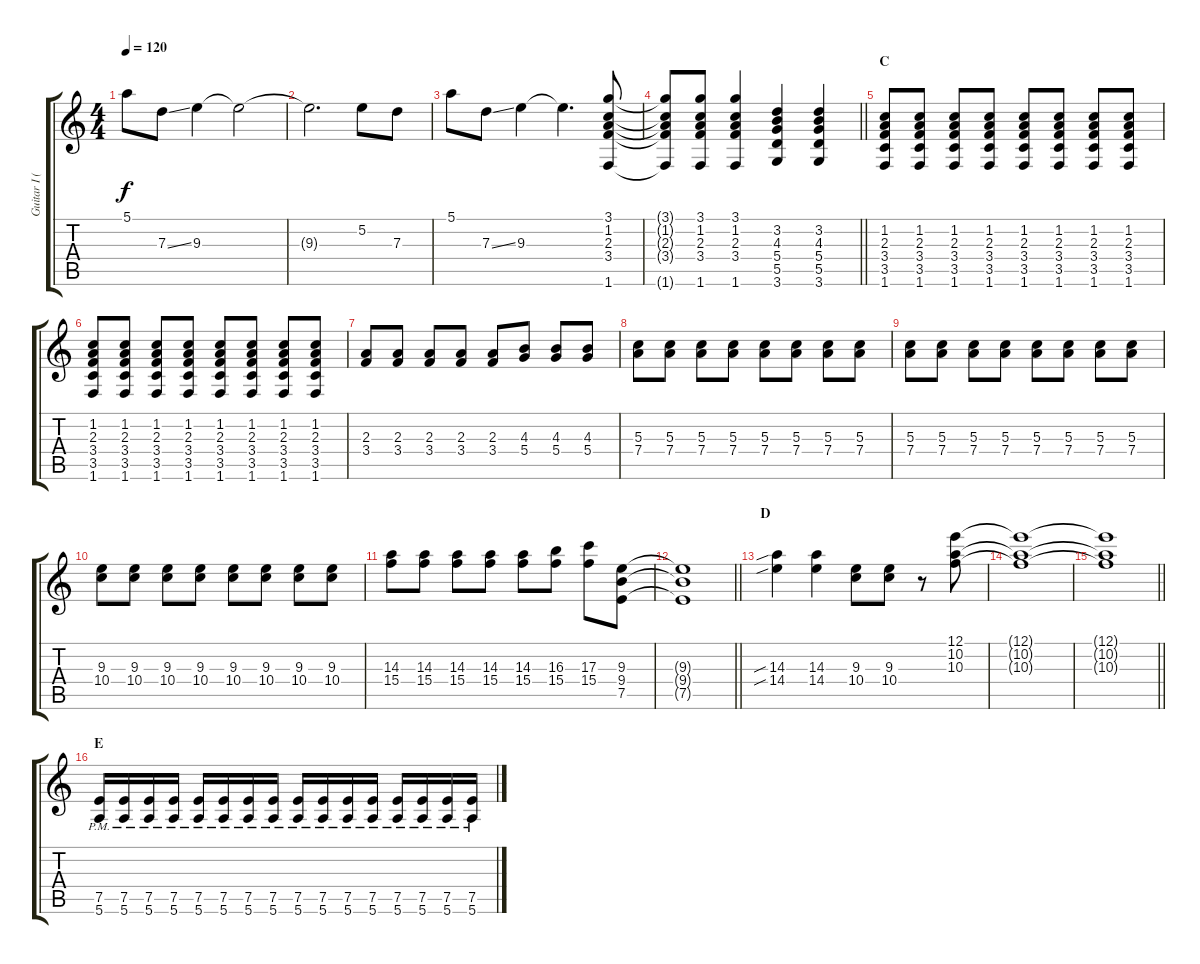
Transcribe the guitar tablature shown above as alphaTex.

\track ("Guitar I (Hitsugi)" "Guitar I (") {instrument distortionguitar}
\staff {score tabs}
\tuning (E4 B3 G3 D3 A2 E2) {hide}
\ts (4 4)
\tempo 120
\clef g2
\ks c
5.1.8{dy f} 7.3{ss}.8 9.3.4 9.3{t}.2 |
9.3{t}.2{d} 5.2.8 7.3.8 |
5.1.8 7.3{ss}.8 9.3.4 9.3{t}.4{d} (3.1 1.2 2.3 3.4 1.6).8 |
\barLineRight lightlight
(3.1{t} 1.2{t} 2.3{t} 3.4{t} 1.6{t}).8 (3.1 1.2 2.3 3.4 1.6).8 (3.1 1.2 2.3 3.4 1.6).4 (3.2 4.3 5.4 5.5 3.6).4 (3.2 4.3 5.4 5.5 3.6).4 |
\section ("" "C")
(1.2 2.3 3.4 3.5 1.6).8 (1.2 2.3 3.4 3.5 1.6).8 (1.2 2.3 3.4 3.5 1.6).8 (1.2 2.3 3.4 3.5 1.6).8 (1.2 2.3 3.4 3.5 1.6).8 (1.2 2.3 3.4 3.5 1.6).8 (1.2 2.3 3.4 3.5 1.6).8 (1.2 2.3 3.4 3.5 1.6).8 |
(1.2 2.3 3.4 3.5 1.6).8 (1.2 2.3 3.4 3.5 1.6).8 (1.2 2.3 3.4 3.5 1.6).8 (1.2 2.3 3.4 3.5 1.6).8 (1.2 2.3 3.4 3.5 1.6).8 (1.2 2.3 3.4 3.5 1.6).8 (1.2 2.3 3.4 3.5 1.6).8 (1.2 2.3 3.4 3.5 1.6).8 |
(2.3 3.4).8 (2.3 3.4).8 (2.3 3.4).8 (2.3 3.4).8 (2.3 3.4).8 (4.3 5.4).8 (4.3 5.4).8 (4.3 5.4).8 |
(5.3 7.4).8 (5.3 7.4).8 (5.3 7.4).8 (5.3 7.4).8 (5.3 7.4).8 (5.3 7.4).8 (5.3 7.4).8 (5.3 7.4).8 |
(5.3 7.4).8 (5.3 7.4).8 (5.3 7.4).8 (5.3 7.4).8 (5.3 7.4).8 (5.3 7.4).8 (5.3 7.4).8 (5.3 7.4).8 |
(9.3 10.4).8 (9.3 10.4).8 (9.3 10.4).8 (9.3 10.4).8 (9.3 10.4).8 (9.3 10.4).8 (9.3 10.4).8 (9.3 10.4).8 |
(14.3 15.4).8 (14.3 15.4).8 (14.3 15.4).8 (14.3 15.4).8 (14.3 15.4).8 (16.3 15.4).8 (17.3 15.4).8 (9.3 9.4 7.5).8 |
\barLineRight lightlight
(9.3{t} 9.4{t} 7.5{t}).1 |
\section ("" "D")
(14.3{sib} 14.4{sib}).4 (14.3 14.4).4 (9.3 10.4).8 (9.3 10.4).8 r.8 (12.1 10.2 10.3).8 |
(12.1{t} 10.2{t} 10.3{t}).1 |
\barLineRight lightlight
(12.1{t} 10.2{t} 10.3{t}).1 |
\section ("" "E")
(7.5{pm} 5.6{pm}).16{volume 11} (7.5{pm} 5.6{pm}).16 (7.5{pm} 5.6{pm}).16 (7.5{pm} 5.6{pm}).16 (7.5{pm} 5.6{pm}).16 (7.5{pm} 5.6{pm}).16 (7.5{pm} 5.6{pm}).16 (7.5{pm} 5.6{pm}).16 (7.5{pm} 5.6{pm}).16 (7.5{pm} 5.6{pm}).16 (7.5{pm} 5.6{pm}).16 (7.5{pm} 5.6{pm}).16 (7.5{pm} 5.6{pm}).16 (7.5{pm} 5.6{pm}).16 (7.5{pm} 5.6{pm}).16 (7.5{pm} 5.6{pm}).16
